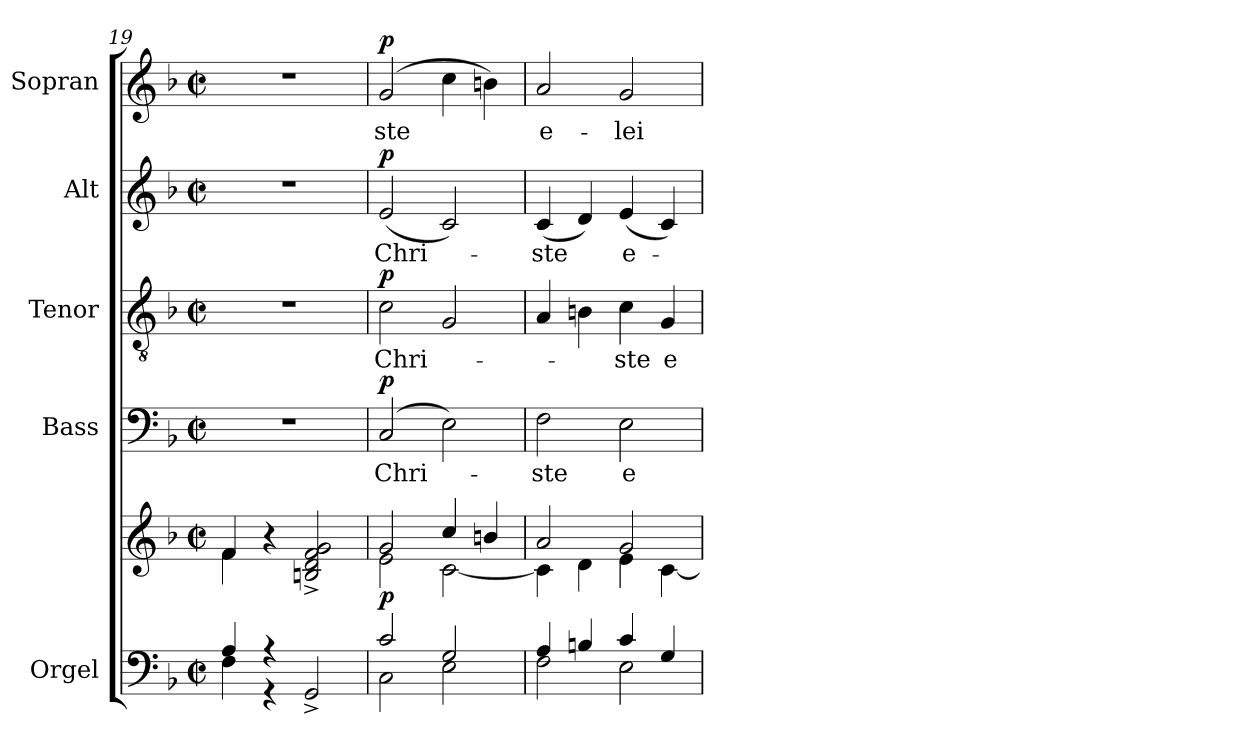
**kern	**kern	**dynam	**kern	**text	**dynam	**kern	**text	**dynam	**kern	**text	**dynam	**kern	**text	**dynam
*part5	*part5	*part5	*part4	*part4	*part4	*part3	*part3	*part3	*part2	*part2	*part2	*part1	*part1	*part1
*staff6	*staff5	*staff5/6	*staff4	*staff4	*staff4	*staff3	*staff3	*staff3	*staff2	*staff2	*staff2	*staff1	*staff1	*staff1
*I"Orgel	*	*	*I"Bass	*	*	*I"Tenor	*	*	*I"Alt	*	*	*I"Sopran	*	*
*I'Org.	*	*	*I'B.	*	*	*I'T.	*	*	*I'A.	*	*	*I'S.	*	*
*clefF4	*clefG2	*	*clefF4	*	*	*clefGv2	*	*	*clefG2	*	*	*clefG2	*	*
*k[b-]	*k[b-]	*	*k[b-]	*	*	*k[b-]	*	*	*k[b-]	*	*	*k[b-]	*	*
*F:	*F:	*	*F:	*	*	*F:	*	*	*F:	*	*	*F:	*	*
*M2/2	*M2/2	*	*M2/2	*	*	*M2/2	*	*	*M2/2	*	*	*M2/2	*	*
*met(c|)	*met(c|)	*	*met(c|)	*	*	*met(c|)	*	*	*met(c|)	*	*	*met(c|)	*	*
=19	=19	=19	=19	=19	=19	=19	=19	=19	=19	=19	=19	=19	=19	=19
*^	*^	*	*	*	*	*	*	*	*	*	*	*	*	*
4A/	4F\	4f/	4f\	.	1r	.	.	1r	.	.	1r	.	.	1r	.	.
4r	4r	4r	2.ryy	.	.	.	.	.	.	.	.	.	.	.	.	.
2GG^</	2ryy	2Bn/^< 2d/^< 2f/^< 2g/^<	.	.	.	.	.	.	.	.	.	.	.	.	.	.
=20	=20	=20	=20	=20	=20	=20	=20	=20	=20	=20	=20	=20	=20	=20	=20	=20
!	!	!	!	!LO:DY:b	!	!LO:LY:b	!LO:DY:a	!	!LO:LY:b	!LO:DY:a	!	!LO:LY:b	!LO:DY:a	!	!LO:LY:b	!LO:DY:a
2c/	2C\	2g/	2e\	p	(2C/	Chri-	p	2c\	Chri-	p	(<2e/	Chri-	p	(2g/	-ste	p
2G/	2E\	4cc/	[<2c\	.	2E\)	.	.	2G/	.	.	2c/)	.	.	4cc\	.	.
.	.	4bn/	.	.	.	.	.	.	.	.	.	.	.	4bn\)	.	.
=21	=21	=21	=21	=21	=21	=21	=21	=21	=21	=21	=21	=21	=21	=21	=21	=21
!	!	!	!	!	!	!LO:LY:b	!	!	!	!	!	!LO:LY:b	!	!	!LO:LY:b	!
4A/	2F\	2a/	4c\]	.	2F\	-ste	.	4A/	.	.	(<4c/	-ste	.	2a/	e-	.
4Bn/	.	.	4d\	.	.	.	.	4Bn\	.	.	4d/)	.	.	.	.	.
!	!	!	!	!	!	!LO:LY:b	!	!	!LO:LY:b	!	!	!LO:LY:b	!	!	!LO:LY:b	!
4c/	2E\	2g/	4e\	.	2E\	e-	.	4c\	-ste	.	(<4e/	e-	.	2g/	-lei-	.
!	!	!	!	!	!	!	!	!	!LO:LY:b	!	!	!	!	!	!	!
4G/	.	.	[<4c\	.	.	.	.	4G/	e-	.	4c/)	.	.	.	.	.
*v	*v	*	*	*	*	*	*	*	*	*	*	*	*	*	*	*
*	*v	*v	*	*	*	*	*	*	*	*	*	*	*	*	*
=	=	=	=	=	=	=	=	=	=	=	=	=	=	=
*-	*-	*-	*-	*-	*-	*-	*-	*-	*-	*-	*-	*-	*-	*-
